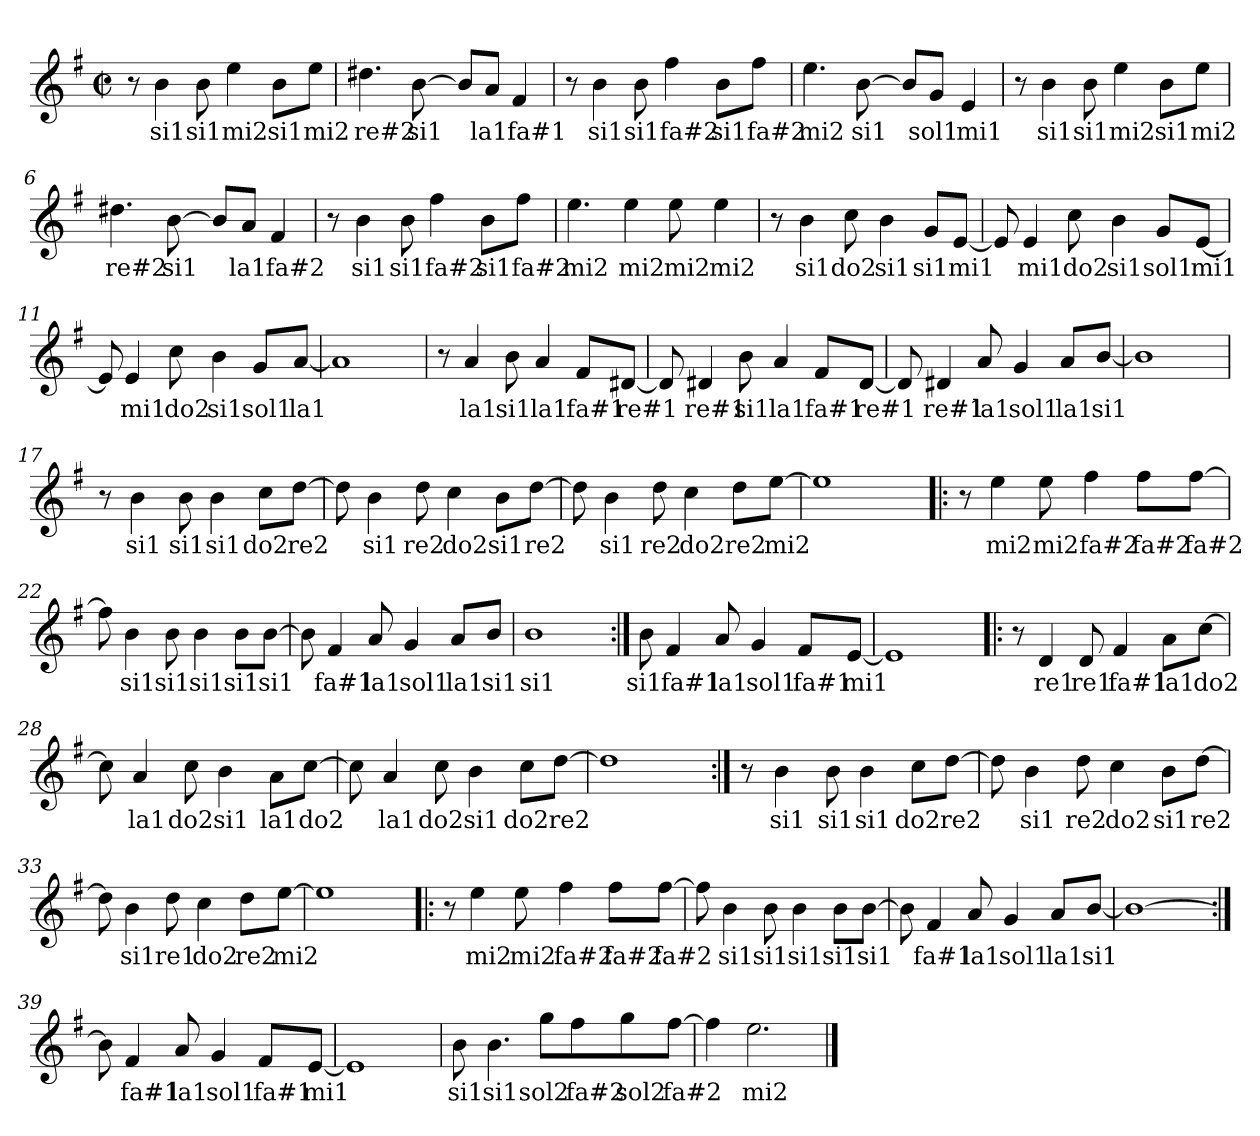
**kern	**text
*part1	*part1
*staff1	*staff1
*clefG2	*
*k[f#]	*
*G:	*
*M2/2	*
*met(c|)	*
=1	=1
8r	.
4b\	si1
8b\	si1
4ee\	mi2
8b\L	si1
8ee\J	mi2
=2	=2
4.dd#X\	re#2
[8b\	si1
8b/L]	.
8a/J	la1
4f#/	fa#1
=3	=3
8r	.
4b\	si1
8b\	si1
4ff#\	fa#2
8b\L	si1
8ff#\J	fa#2
!!LO:LB:g=z
=4	=4
4.ee\	mi2
[8b\	si1
8b/L]	.
8g/J	sol1
4e/	mi1
=5	=5
8r	.
4b\	si1
8b\	si1
4ee\	mi2
8b\L	si1
8ee\J	mi2
=6	=6
4.dd#X\	re#2
[8b\	si1
8b/L]	.
8a/J	la1
4f#/	fa#2
!!LO:LB:g=z
=7	=7
8r	.
4b\	si1
8b\	si1
4ff#\	fa#2
8b\L	si1
8ff#\J	fa#2
=8	=8
4.ee\	mi2
4ee\	mi2
8ee\	mi2
4ee\	mi2
=9	=9
8r	.
4b\	si1
8cc\	do2
4b\	si1
8g/L	si1
[8e/J	mi1
!!LO:LB:g=z
=10	=10
8e/]	.
4e/	mi1
8cc\	do2
4b\	si1
8g/L	sol1
[8e/J	mi1
=11	=11
8e/]	.
4e/	mi1
8cc\	do2
4b\	si1
8g/L	sol1
[8a/J	la1
=12	=12
1a]	.
!!LO:LB:g=z
=13	=13
8r	.
4a/	la1
8b\	si1
4a/	la1
8f#/L	fa#1
[8d#X/J	re#1
=14	=14
8d#/]	.
4d#X/	re#1
8b\	si1
4a/	la1
8f#/L	fa#1
[8d#/J	re#1
!!LO:LB:g=z
=15	=15
8d#/]	.
4d#X/	re#1
8a/	la1
4g/	sol1
8a/L	la1
[8b/J	si1
!!LO:LB:g=z
=16	=16
1b]	.
=17	=17
8r	.
4b\	si1
8b\	si1
4b\	si1
8cc\L	do2
[8dd\J	re2
=18	=18
8dd\]	.
4b\	si1
8dd\	re2
4cc\	do2
8b\L	si1
[8dd\J	re2
!!LO:PB:g=z
=19	=19
8dd\]	.
4b\	si1
8dd\	re2
4cc\	do2
8dd\L	re2
[8ee\J	mi2
=20	=20
1ee]	.
=21!|:	=21!|:
8r	.
4ee\	mi2
8ee\	mi2
4ff#\	fa#2
8ff#\L	fa#2
[8ff#\J	fa#2
!!LO:LB:g=z
=22	=22
8ff#\]	.
4b\	si1
8b\	si1
4b\	si1
8b\L	si1
[8b\J	si1
=23	=23
8b\]	.
4f#/	fa#1
8a/	la1
4g/	sol1
8a/L	la1
8b/J	si1
=24	=24
1b	si1
=25:|!	=25:|!
8b\	si1
4f#/	fa#1
8a/	la1
4g/	sol1
8f#/L	fa#1
[8e/J	mi1
!!LO:LB:g=z
=26	=26
1e]	.
=27!|:	=27!|:
8r	.
4d/	re1
8d/	re1
4f#/	fa#1
8a\L	la1
[8cc\J	do2
=28	=28
8cc\]	.
4a/	la1
8cc\	do2
4b\	si1
8a\L	la1
[8cc\J	do2
=29	=29
8cc\]	.
4a/	la1
8cc\	do2
4b\	si1
8cc\L	do2
[8dd\J	re2
!!LO:LB:g=z
=30	=30
1dd]	.
!!LO:LB:g=z
=31:|!	=31:|!
8r	.
4b\	si1
8b\	si1
4b\	si1
8cc\L	do2
[8dd\J	re2
=32	=32
8dd\]	.
4b\	si1
8dd\	re2
4cc\	do2
8b\L	si1
[8dd\J	re2
=33	=33
8dd\]	.
4b\	si1
8dd\	re1
4cc\	do2
8dd\L	re2
[8ee\J	mi2
!!LO:LB:g=z
=34	=34
1ee]	.
=35!|:	=35!|:
8r	.
4ee\	mi2
8ee\	mi2
4ff#\	fa#2
8ff#\L	fa#2
[8ff#\J	fa#2
=36	=36
8ff#\]	.
4b\	si1
8b\	si1
4b\	si1
8b\L	si1
[8b\J	si1
!!LO:LB:g=z
=37	=37
8b\]	.
4f#/	fa#1
8a/	la1
4g/	sol1
8a/L	la1
[8b/J	si1
=38	=38
1b_	.
=39:|!	=39:|!
8b\]	.
4f#/	fa#1
8a/	la1
4g/	sol1
8f#/L	fa#1
[8e/J	mi1
!!LO:LB:g=z
=40	=40
1e]	.
=41	=41
8b\	si1
4.b\	si1
8gg\L	sol2
8ff#\	fa#2
8gg\	sol2
[8ff#\J	fa#2
=42	=42
4ff#\]	.
2.ee\	mi2
==	==
*-	*-
